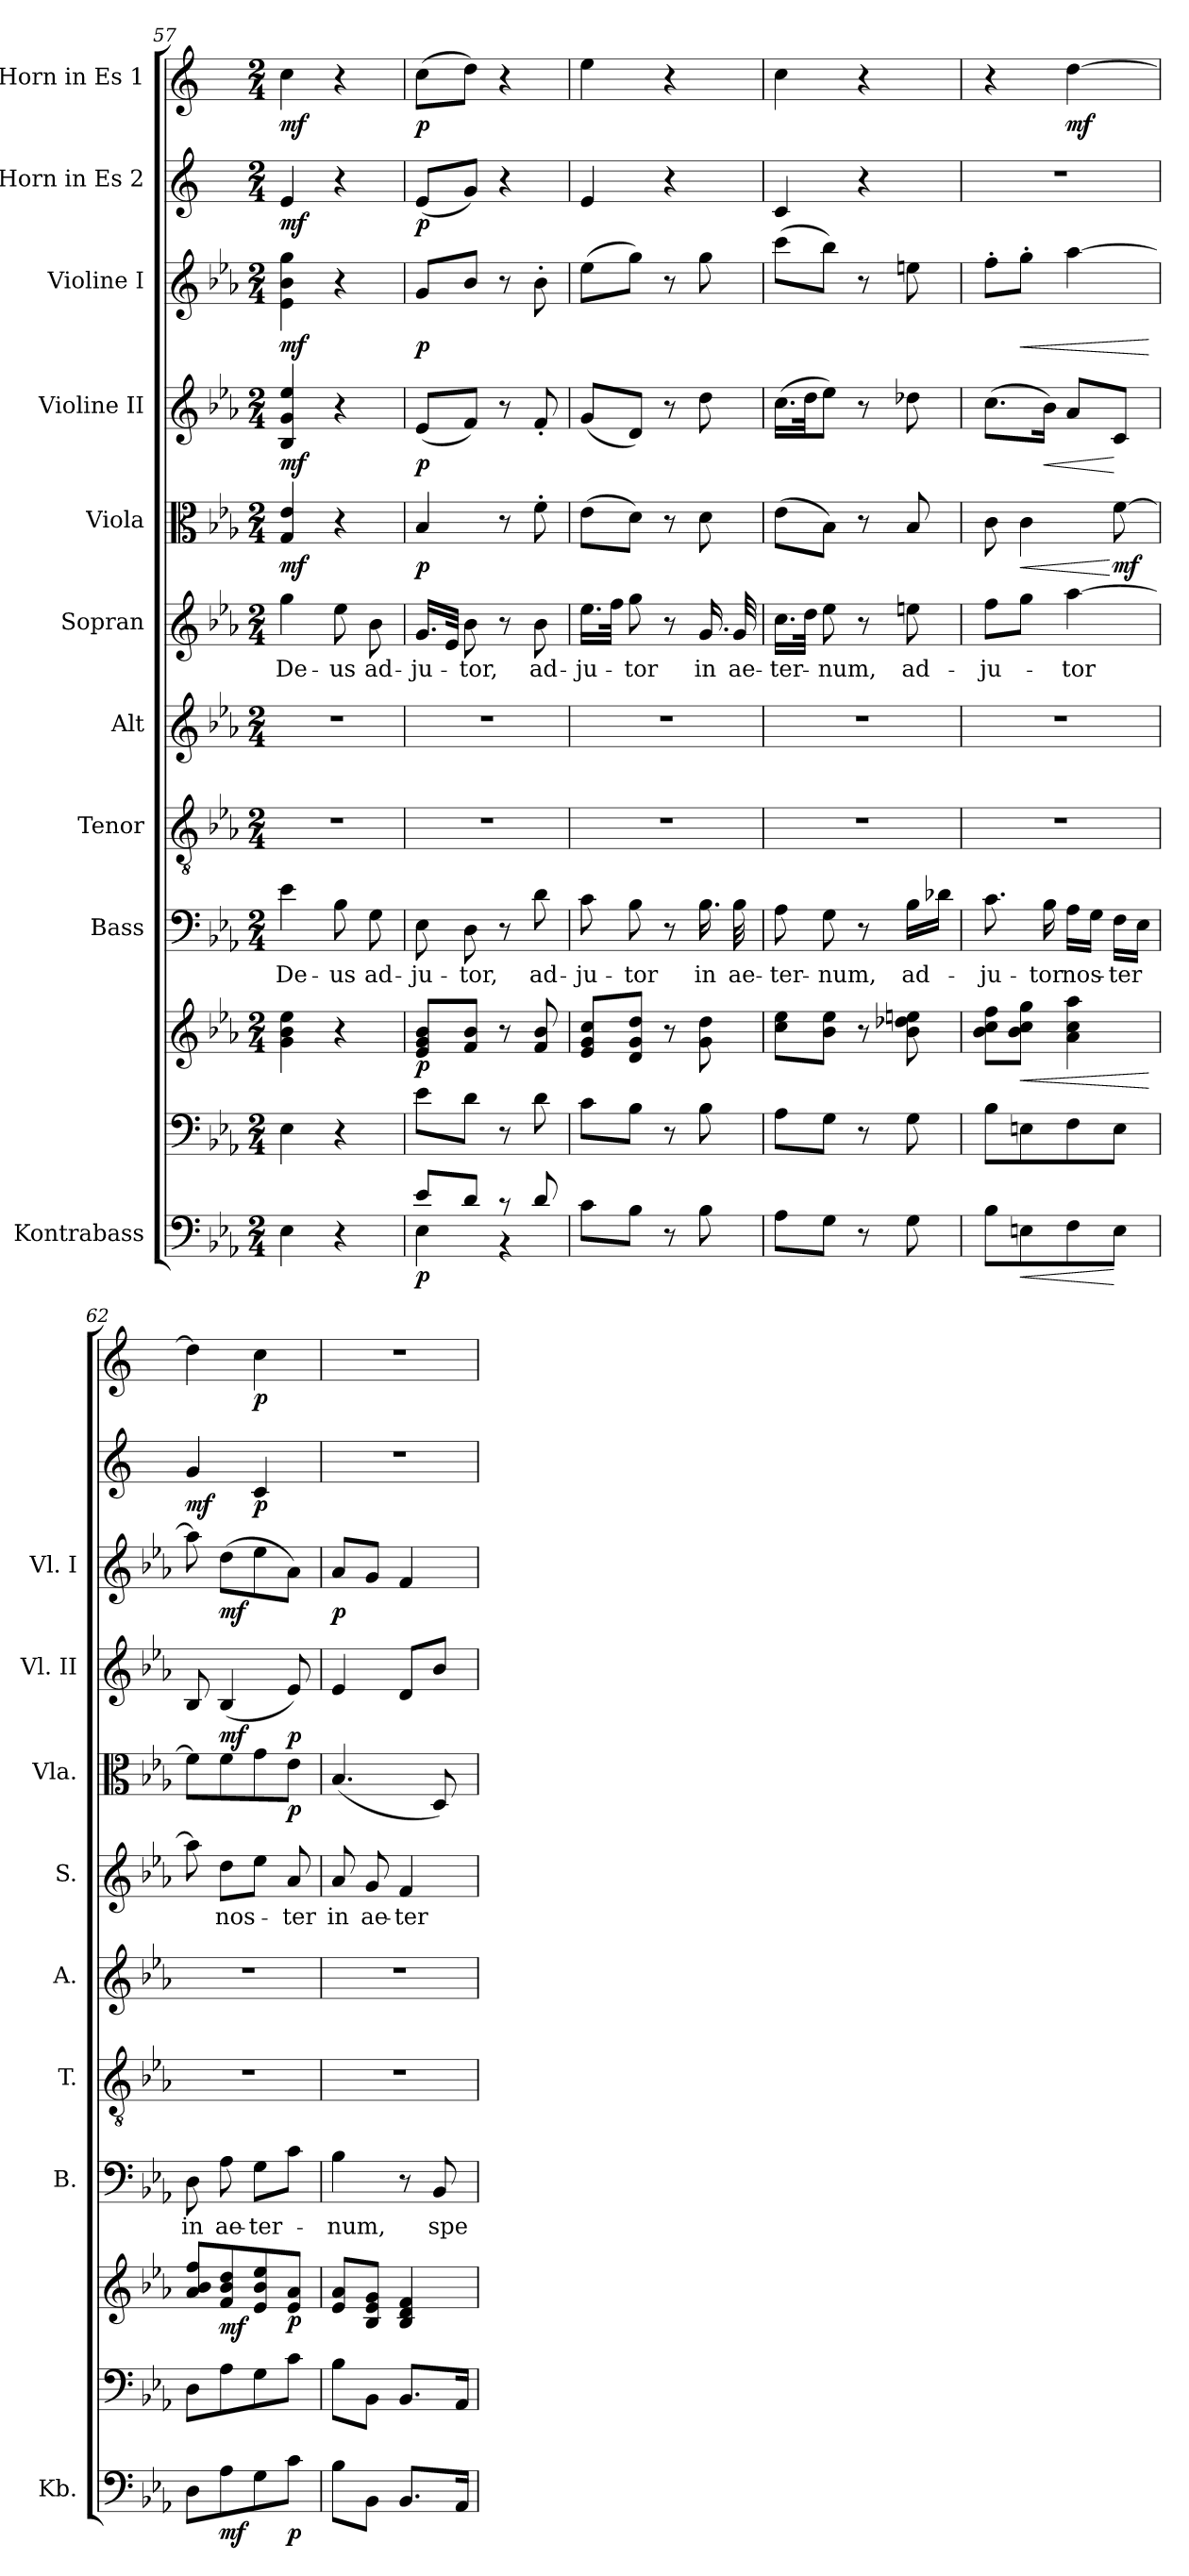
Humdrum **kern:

**kern	**dynam	**kern	**kern	**dynam	**kern	**text	**kern	**kern	**kern	**text	**kern	**dynam	**kern	**dynam	**kern	**dynam	**kern	**dynam	**kern	**dynam
*part11	*part11	*part10	*part10	*part10	*part9	*part9	*part8	*part7	*part6	*part6	*part5	*part5	*part4	*part4	*part3	*part3	*part2	*part2	*part1	*part1
*staff12	*staff12	*staff11	*staff10	*staff10/11	*staff9	*staff9	*staff8	*staff7	*staff6	*staff6	*staff5	*staff5	*staff4	*staff4	*staff3	*staff3	*staff2	*staff2	*staff1	*staff1
*I"Kontrabass	*	*	*	*	*I"Bass	*	*I"Tenor	*I"Alt	*I"Sopran	*	*I"Viola	*	*I"Violine II	*	*I"Violine I	*	*I"Horn in Es 2	*	*I"Horn in Es 1	*
*I'Kb.	*	*	*	*	*I'B.	*	*I'T.	*I'A.	*I'S.	*	*I'Vla.	*	*I'Vl. II	*	*I'Vl. I	*	*	*	*	*
*clefF4	*	*clefF4	*clefG2	*	*clefF4	*	*clefGv2	*clefG2	*clefG2	*	*clefC3	*	*clefG2	*	*clefG2	*	*clefG2	*	*clefG2	*
*ITrd7c12	*	*	*	*	*	*	*	*	*	*	*	*	*	*	*	*	*ITrd5c9	*	*ITrd5c9	*
*k[b-e-a-]	*	*k[b-e-a-]	*k[b-e-a-]	*	*k[b-e-a-]	*	*k[b-e-a-]	*k[b-e-a-]	*k[b-e-a-]	*	*k[b-e-a-]	*	*k[b-e-a-]	*	*k[b-e-a-]	*	*k[b-e-a-]	*	*k[b-e-a-]	*
*E-:	*	*E-:	*E-:	*	*E-:	*	*E-:	*E-:	*E-:	*	*E-:	*	*E-:	*	*E-:	*	*E-:	*	*E-:	*
*M2/4	*	*M2/4	*M2/4	*	*M2/4	*	*M2/4	*M2/4	*M2/4	*	*M2/4	*	*M2/4	*	*M2/4	*	*M2/4	*	*M2/4	*
=57	=57	=57	=57	=57	=57	=57	=57	=57	=57	=57	=57	=57	=57	=57	=57	=57	=57	=57	=57	=57
!	!	!	!	!	!	!LO:LY:b	!	!	!	!LO:LY:b	!	!LO:DY:b	!	!LO:DY:b	!	!LO:DY:b	!	!LO:DY:b	!	!LO:DY:b
4EE-\	.	4E-\	4g\ 4b-\ 4ee-\	.	4e-\	De-	2r	2r	4gg\	De-	4G/ 4e-/	mf	4B-/ 4g/ 4ee-/	mf	4e-\ 4b-\ 4gg\	mf	4G/	mf	4e-\	mf
!	!	!	!	!	!	!LO:LY:b	!	!	!	!LO:LY:b	!	!	!	!	!	!	!	!	!	!
4r	.	4r	4r	.	8B-\	-us	.	.	8ee-\	-us	4r	.	4r	.	4r	.	4r	.	4r	.
!	!	!	!	!	!	!LO:LY:b	!	!	!	!LO:LY:b	!	!	!	!	!	!	!	!	!	!
.	.	.	.	.	8G\	ad-	.	.	8b-\	ad-	.	.	.	.	.	.	.	.	.	.
=58	=58	=58	=58	=58	=58	=58	=58	=58	=58	=58	=58	=58	=58	=58	=58	=58	=58	=58	=58	=58
*^	*	*	*	*	*	*	*	*	*	*	*	*	*	*	*	*	*	*	*	*
!	!	!LO:DY:b	!	!	!LO:DY:b	!	!LO:LY:b	!	!	!	!LO:LY:b	!	!LO:DY:b	!	!LO:DY:b	!	!LO:DY:b	!	!LO:DY:b	!	!LO:DY:b
8E-/L	4EE-\	p	8e-\L	8e-/ 8g/ 8b-/L	p	8E-\	-ju-	2r	2r	16.g/LL	-ju-	4B-/	p	(<8e-/L	p	8g/L	p	(<8G/L	p	(>8e-\L	p
.	.	.	.	.	.	.	.	.	.	32e-/JJk	.	.	.	.	.	.	.	.	.	.	.
!	!	!	!	!	!	!	!LO:LY:b	!	!	!	!LO:LY:b	!	!	!	!	!	!	!	!	!	!
8D/J	.	.	8d\J	8f/ 8b-/J	.	8D\	-tor,	.	.	8b-\	-tor,	.	.	8f/J)	.	8b-/J	.	8B-/J)	.	8f\J)	.
8rc	4r	.	8r	8r	.	8r	.	.	.	8r	.	8r	.	8r	.	8r	.	4r	.	4r	.
!	!	!	!	!	!	!	!LO:LY:b	!	!	!	!LO:LY:b	!	!	!	!	!	!	!	!	!	!
8D/	.	.	8d\	8f/ 8b-/	.	8d\	ad-	.	.	8b-\	ad-	8f'>\	.	8f'</	.	8b-'>\	.	.	.	.	.
*v	*v	*	*	*	*	*	*	*	*	*	*	*	*	*	*	*	*	*	*	*	*
=59	=59	=59	=59	=59	=59	=59	=59	=59	=59	=59	=59	=59	=59	=59	=59	=59	=59	=59	=59	=59
!	!	!	!	!	!	!LO:LY:b	!	!	!	!LO:LY:b	!	!	!	!	!	!	!	!	!	!
8C\L	.	8c\L	8e-/ 8g/ 8cc/L	.	8c\	-ju-	2r	2r	16.ee-\LL	-ju-	(>8e-\L	.	(<8g/L	.	(>8ee-\L	.	4G/	.	4g\	.
.	.	.	.	.	.	.	.	.	32ff\JJk	.	.	.	.	.	.	.	.	.	.	.
!	!	!	!	!	!	!LO:LY:b	!	!	!	!LO:LY:b	!	!	!	!	!	!	!	!	!	!
8BB-\J	.	8B-\J	8d/ 8g/ 8dd/J	.	8B-\	-tor	.	.	8gg\	-tor	8d\J)	.	8d/J)	.	8gg\J)	.	.	.	.	.
8r	.	8r	8r	.	8r	.	.	.	8r	.	8r	.	8r	.	8r	.	4r	.	4r	.
!	!	!	!	!	!	!LO:LY:b	!	!	!	!LO:LY:b	!	!	!	!	!	!	!	!	!	!
8BB-\	.	8B-\	8g\ 8dd\	.	16.B-\	in	.	.	16.g/	in	8d\	.	8dd\	.	8gg\	.	.	.	.	.
!	!	!	!	!	!	!LO:LY:b	!	!	!	!LO:LY:b	!	!	!	!	!	!	!	!	!	!
.	.	.	.	.	32B-\	ae-	.	.	32g/	ae-	.	.	.	.	.	.	.	.	.	.
!!LO:PB:g=z
=60	=60	=60	=60	=60	=60	=60	=60	=60	=60	=60	=60	=60	=60	=60	=60	=60	=60	=60	=60	=60
!	!	!	!	!	!	!LO:LY:b	!	!	!	!LO:LY:b	!	!	!	!	!	!	!	!	!	!
8AA-\L	.	8A-\L	8cc\ 8ee-\L	.	8A-\	-ter-	2r	2r	16.cc\LL	-ter-	(>8e-\L	.	(>16.cc\LL	.	(>8ccc\L	.	4E-/	.	4e-\	.
.	.	.	.	.	.	.	.	.	32dd\JJk	.	.	.	32dd\Jk	.	.	.	.	.	.	.
!	!	!	!	!	!	!LO:LY:b	!	!	!	!LO:LY:b	!	!	!	!	!	!	!	!	!	!
8GG\J	.	8G\J	8b-\ 8ee-\J	.	8G\	-num,	.	.	8ee-\	-num,	8B-\J)	.	8ee-\J)	.	8bb-\J)	.	.	.	.	.
8r	.	8r	8r	.	8r	.	.	.	8r	.	8r	.	8r	.	8r	.	4r	.	4r	.
!	!	!	!	!	!	!LO:LY:b	!	!	!	!LO:LY:b	!	!	!	!	!	!	!	!	!	!
8GG\	.	8G\	8b-\ 8dd-X\ 8een\	.	16B-\LL	ad-	.	.	8een\	ad-	8B-/	.	8dd-X\	.	8een\	.	.	.	.	.
.	.	.	.	.	16d-X\JJ	.	.	.	.	.	.	.	.	.	.	.	.	.	.	.
=61	=61	=61	=61	=61	=61	=61	=61	=61	=61	=61	=61	=61	=61	=61	=61	=61	=61	=61	=61	=61
!	!	!	!	!	!	!LO:LY:b	!	!	!	!LO:LY:b	!	!	!	!	!	!	!	!	!	!
8BB-\L	.	8B-\L	8b-\ 8cc\ 8ff\L	.	8.c\	-ju-	2r	2r	8ff\L	-ju-	8c\	.	(>8.cc\L	.	8ff'>\L	.	2r	.	4r	.
!	!LO:HP:b	!	!	!LO:HP:b	!	!	!	!	!	!	!	!LO:HP:b	!	!	!	!LO:HP:b	!	!	!	!
8EEn\	<	8En\	8b-\ 8cc\ 8gg\J	<	.	.	.	.	8gg\J	.	4c\	<	.	.	8gg'>\J	<	.	.	.	.
!	!	!	!	!	!	!LO:LY:b	!	!	!	!	!	!	!	!LO:HP:b	!	!	!	!	!	!
.	.	.	.	.	16B-\	-tor	.	.	.	.	.	.	16b-\Jk)	<	.	.	.	.	.	.
!	!	!	!	!	!	!LO:LY:b	!	!	!	!LO:LY:b	!	!	!	!	!	!	!	!	!	!LO:DY:b
8FF\	.	8F\	4a-\ 4cc\ 4aa-\	.	16A-\LL	nos-	.	.	[4aa-\	-tor	.	.	8a-/L	.	[4aa-\	.	.	.	[4f\	mf
.	.	.	.	.	16G\JJ	.	.	.	.	.	.	.	.	.	.	.	.	.	.	.
!	!	!	!	!	!	!LO:LY:b	!	!	!	!	!	!LO:DY:n=1:b	!	!	!	!	!	!	!	!
8EE\J	[	8E\J	.	.	16F\LL	-ter	.	.	.	.	[8f\	[ mf	8c/J	[	.	.	.	.	.	.
.	.	.	.	.	16E-\JJ	.	.	.	.	.	.	.	.	.	.	.	.	.	.	.
.	.	.	.	[	.	.	.	.	.	.	.	.	.	.	.	[	.	.	.	.
=62	=62	=62	=62	=62	=62	=62	=62	=62	=62	=62	=62	=62	=62	=62	=62	=62	=62	=62	=62	=62
!	!	!	!	!	!	!LO:LY:b	!	!	!	!	!	!	!	!	!	!	!	!LO:DY:b	!	!
8DD\L	.	8D\L	8a-/ 8b-/ 8ff/L	.	8D\	in	2r	2r	8aa-\]	.	8f\L]	.	8B-/	.	8aa-\]	.	4B-/	mf	4f\]	.
!	!LO:DY:b	!	!	!LO:DY:b	!	!LO:LY:b	!	!	!	!LO:LY:b	!	!	!	!LO:DY:b	!	!LO:DY:b	!	!	!	!
8AA-\	mf	8A-\	8f/ 8b-/ 8dd/	mf	8A-\	ae-	.	.	8dd\L	nos-	8f\	.	(<4B-/	mf	(>8dd\L	mf	.	.	.	.
!	!	!	!	!	!	!LO:LY:b	!	!	!	!	!	!	!	!	!	!	!	!LO:DY:b	!	!LO:DY:b
8GG\	.	8G\	8e-/ 8b-/ 8ee-/	.	8G\L	-ter-	.	.	8ee-\J	.	8g\	.	.	.	8ee-\	.	4E-/	p	4e-\	p
!	!LO:DY:b	!	!	!LO:DY:b	!	!	!	!	!	!LO:LY:b	!	!LO:DY:b	!	!LO:DY:b	!	!	!	!	!	!
8C\J	p	8c\J	8e-/ 8a-/J	p	8c\J	.	.	.	8a-/	-ter	8e-\J	p	8e-/)	p	8a-\J)	.	.	.	.	.
=63	=63	=63	=63	=63	=63	=63	=63	=63	=63	=63	=63	=63	=63	=63	=63	=63	=63	=63	=63	=63
!	!	!	!	!	!	!LO:LY:b	!	!	!	!LO:LY:b	!	!	!	!	!	!LO:DY:b	!	!	!	!
8BB-\L	.	8B-\L	8e-/ 8a-/L	.	4B-\	-num,	2r	2r	8a-/	in	(<4.B-/	.	4e-/	.	8a-/L	p	2r	.	2r	.
!	!	!	!	!	!	!	!	!	!	!LO:LY:b	!	!	!	!	!	!	!	!	!	!
8BBB-\J	.	8BB-\J	8B-/ 8e-/ 8g/J	.	.	.	.	.	8g/	ae-	.	.	.	.	8g/J	.	.	.	.	.
!	!	!	!	!	!	!	!	!	!	!LO:LY:b	!	!	!	!	!	!	!	!	!	!
8.BBB-/L	.	8.BB-/L	4B-/ 4d/ 4f/	.	8r	.	.	.	4f/	-ter-	.	.	8d/L	.	4f/	.	.	.	.	.
!	!	!	!	!	!	!LO:LY:b	!	!	!	!	!	!	!	!	!	!	!	!	!	!
.	.	.	.	.	8BB-/	spe-	.	.	.	.	8D/)	.	8b-/J	.	.	.	.	.	.	.
16AAA-/Jk	.	16AA-/Jk	.	.	.	.	.	.	.	.	.	.	.	.	.	.	.	.	.	.
=	=	=	=	=	=	=	=	=	=	=	=	=	=	=	=	=	=	=	=	=
*-	*-	*-	*-	*-	*-	*-	*-	*-	*-	*-	*-	*-	*-	*-	*-	*-	*-	*-	*-	*-
